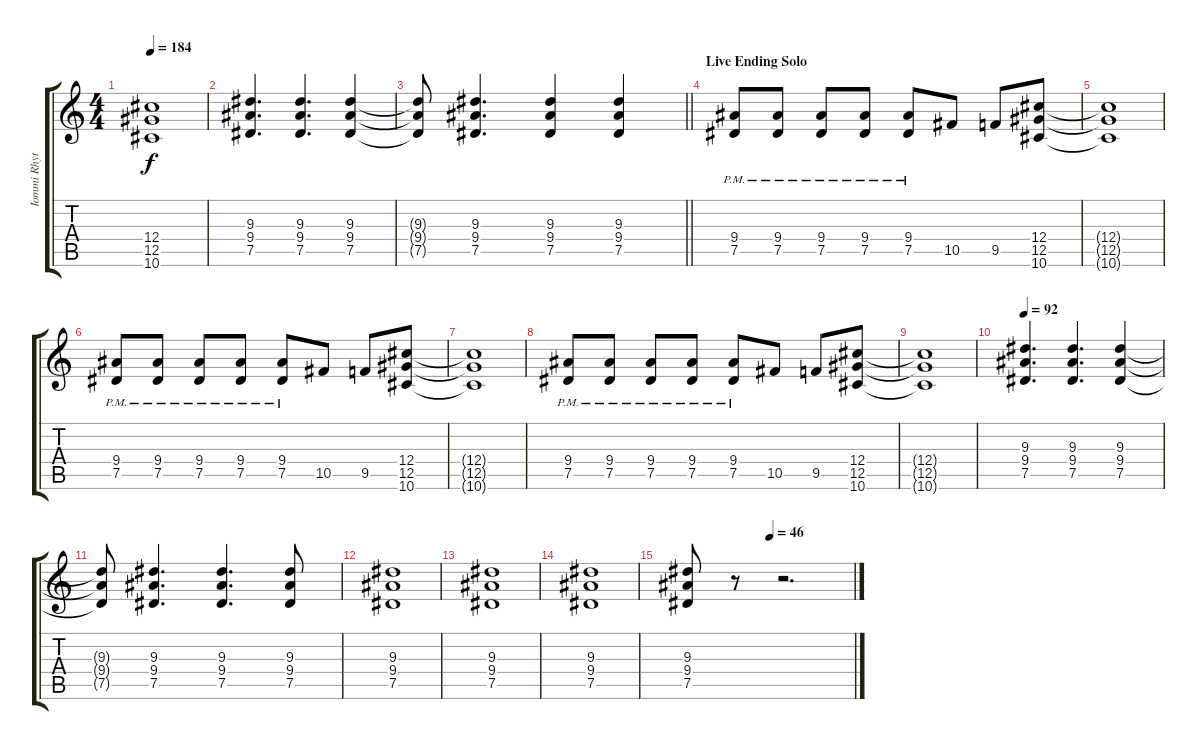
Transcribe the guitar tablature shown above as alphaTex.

\track ("Iommi Rhythm" "Iommi Rhyt") {instrument overdrivenguitar}
\staff {score tabs}
\tuning (Eb4 Bb3 Gb3 Db3 Ab2 Eb2) {hide}
\ts (4 4)
\tempo 184
\clef g2
\ks c
(12.4{t} 12.5{t} 10.6{t}).1{dy f} |
(9.3 9.4 7.5).4{d} (9.3 9.4 7.5).4{d} (9.3 9.4 7.5).4 |
\barLineRight lightlight
(9.3{t} 9.4{t} 7.5{t}).8 (9.3 9.4 7.5).4{d} (9.3 9.4 7.5).4 (9.3 9.4 7.5).4 |
\section ("" "Live Ending Solo")
(9.4{pm} 7.5{pm}).8 (9.4{pm} 7.5{pm}).8 (9.4{pm} 7.5{pm}).8 (9.4{pm} 7.5{pm}).8 (9.4{pm} 7.5{pm}).8 10.5.8 9.5.8 (12.4 12.5 10.6).8 |
(12.4{t} 12.5{t} 10.6{t}).1 |
(9.4{pm} 7.5{pm}).8 (9.4{pm} 7.5{pm}).8 (9.4{pm} 7.5{pm}).8 (9.4{pm} 7.5{pm}).8 (9.4{pm} 7.5{pm}).8 10.5.8 9.5.8 (12.4 12.5 10.6).8 |
(12.4{t} 12.5{t} 10.6{t}).1 |
(9.4{pm} 7.5{pm}).8 (9.4{pm} 7.5{pm}).8 (9.4{pm} 7.5{pm}).8 (9.4{pm} 7.5{pm}).8 (9.4{pm} 7.5{pm}).8 10.5.8 9.5.8 (12.4 12.5 10.6).8 |
(12.4{t} 12.5{t} 10.6{t}).1 |
\tempo 92
(9.3 9.4 7.5).4{d} (9.3 9.4 7.5).4{d} (9.3 9.4 7.5).4 |
(9.3{t} 9.4{t} 7.5{t}).8 (9.3 9.4 7.5).4{d} (9.3 9.4 7.5).4{d} (9.3 9.4 7.5).8 |
(9.3 9.4 7.5).1 |
(9.3 9.4 7.5).1 |
(9.3 9.4 7.5).1 |
\tempo (46 0.5)
(9.3 9.4 7.5).8 r.8 r.2{d}
